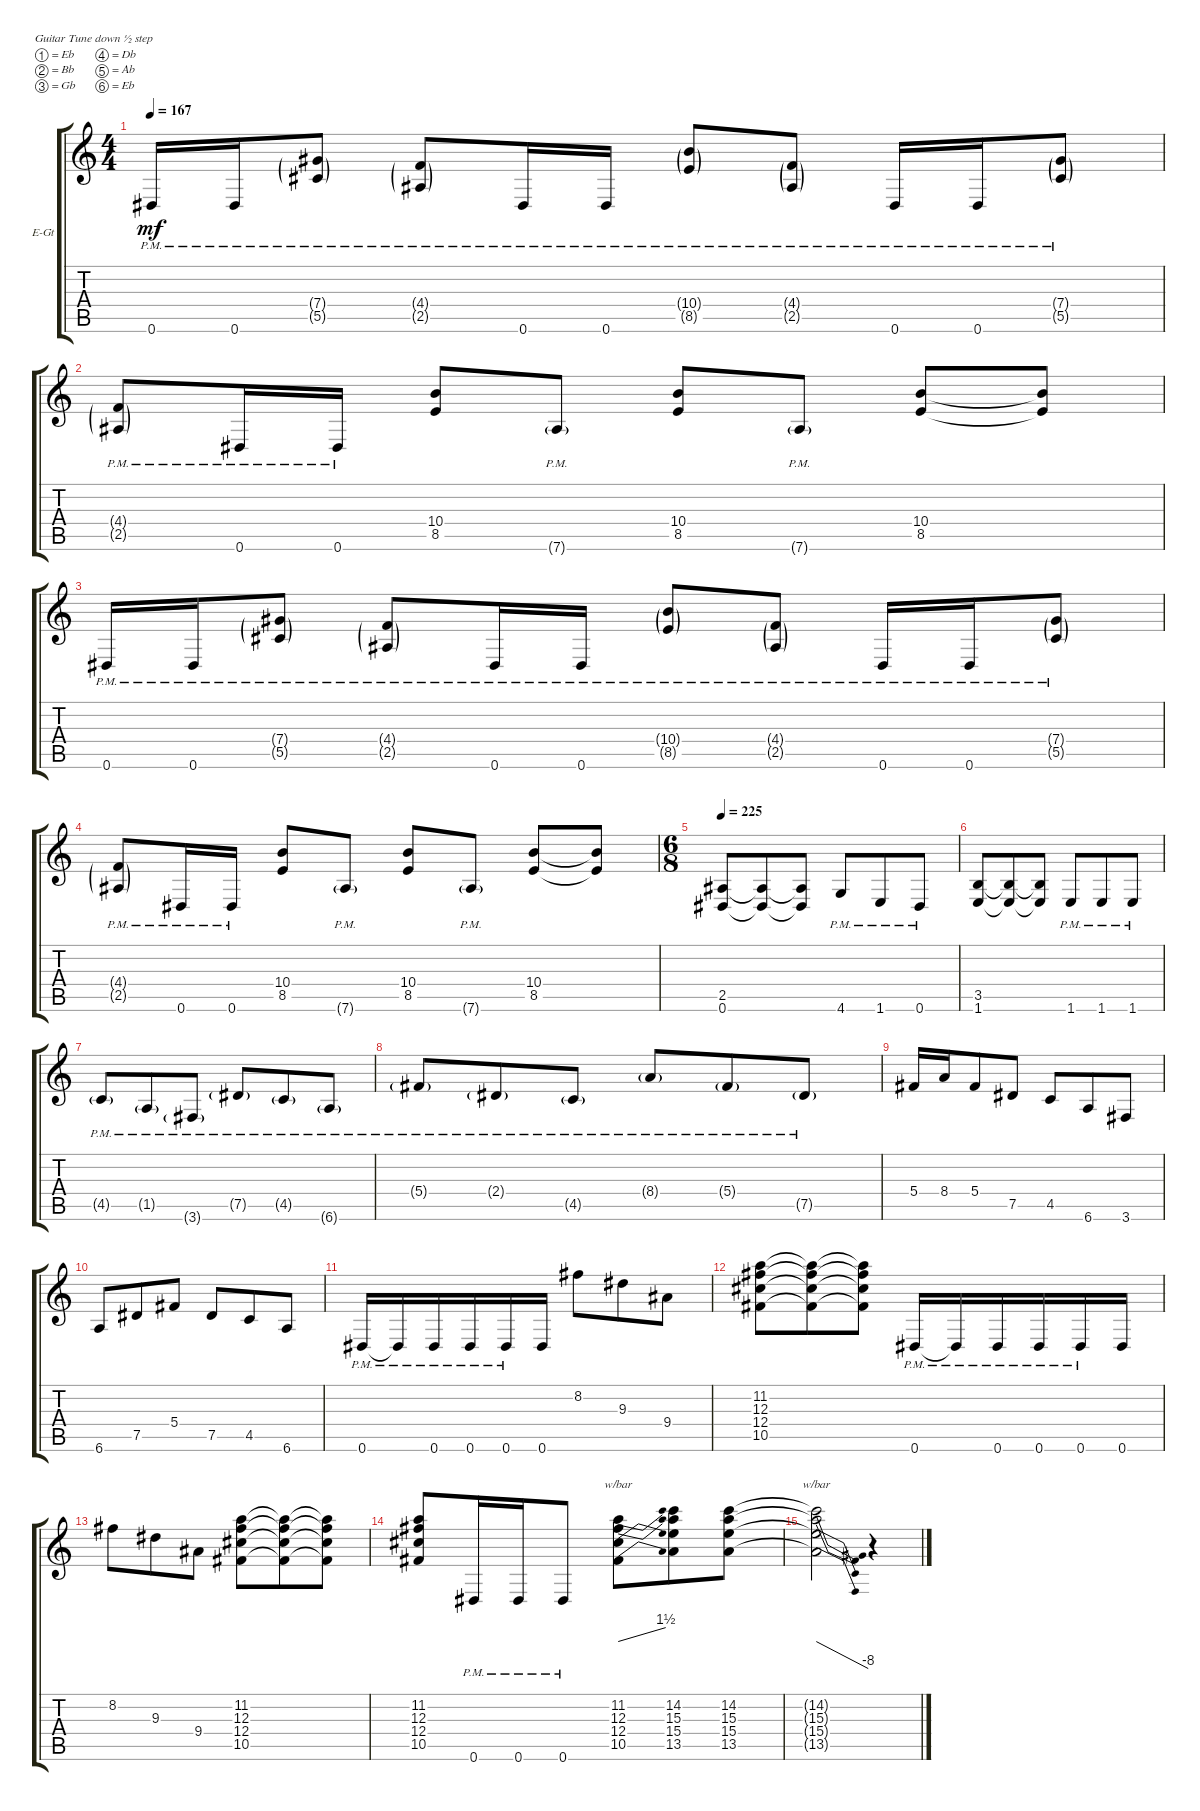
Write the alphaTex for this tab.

\bracketExtendMode groupsimilarinstruments
\firstSystemTrackNameOrientation horizontal
\otherSystemsTrackNameOrientation horizontal
\track ("right" "E-Gt") {instrument distortionguitar}
\staff {score tabs}
\tuning (Eb4 Bb3 Gb3 Db3 Ab2 Eb2)
\ts (4 4)
\tempo 167
\clef g2
\ks c
0.6{pm}.16{dy mf} 0.6{pm}.16 (5.5{g pm} 7.4{g pm}).8 (2.5{g pm} 4.4{g pm}).8 0.6{pm}.16 0.6{pm}.16 (8.5{g pm} 10.4{g pm}).8 (2.5{g pm} 4.4{g pm}).8 0.6{pm}.16 0.6{pm}.16 (5.5{g pm} 7.4{g pm}).8 |
(2.5{g pm} 4.4{g pm}).8 0.6{pm}.16 0.6{pm}.16 (8.5 10.4).8 7.6{g pm}.8 (8.5 10.4).8 7.6{g pm}.8 (8.5 10.4).8 (10.4{t} 8.5{t}).8 |
0.6{pm}.16 0.6{pm}.16 (5.5{g pm} 7.4{g pm}).8 (2.5{g pm} 4.4{g pm}).8 0.6{pm}.16 0.6{pm}.16 (8.5{g pm} 10.4{g pm}).8 (2.5{g pm} 4.4{g pm}).8 0.6{pm}.16 0.6{pm}.16 (5.5{g pm} 7.4{g pm}).8 |
(2.5{g pm} 4.4{g pm}).8 0.6{pm}.16 0.6{pm}.16 (8.5 10.4).8 7.6{g pm}.8 (8.5 10.4).8 7.6{g pm}.8 (8.5 10.4).8 (10.4{t} 8.5{t}).8 |
\ts (6 8)
\tempo 225
(0.6 2.5).8 (2.5{t} 0.6{t}).8 (2.5{t} 0.6{t}).8 4.6{pm}.8 1.6{pm}.8 0.6{pm}.8 |
(1.6 3.5).8 (1.6{t} 3.5{t}).8 (1.6{t} 3.5{t}).8 1.6{pm}.8 1.6{pm}.8 1.6{pm}.8 |
4.5{g pm}.8 1.5{g pm}.8 3.6{g pm}.8 7.5{g pm}.8 4.5{g pm}.8 6.6{g pm}.8 |
5.4{g pm}.8 2.4{g pm}.8 4.5{g pm}.8 8.4{g pm}.8 5.4{g pm}.8 7.5{g pm}.8 |
5.4.16 8.4.16 5.4.8 7.5.8 4.5.8 6.6.8 3.6.8 |
6.6.8 7.5.8 5.4.8 7.5.8 4.5.8 6.6.8 |
0.6{pm}.16 0.6{pm t}.16 0.6{pm}.16 0.6{pm}.16 0.6{pm}.16 0.6.16 8.2.8 9.3.8 9.4.8 |
(12.4 12.3 10.5 11.2).8 (10.5{t} 12.4{t} 12.3{t} 11.2{t}).8 (11.2{t} 12.3{t} 12.4{t} 10.5{t}).8 0.6{pm}.16 0.6{pm t}.16 0.6{pm}.16 0.6{pm}.16 0.6{pm}.16 0.6.16 |
8.2.8 9.3.8 9.4.8 (12.4 12.3 10.5 11.2).8 (10.5{t} 12.4{t} 12.3{t} 11.2{t}).8 (11.2{t} 12.3{t} 12.4{t} 10.5{t}).8 |
(11.2 12.3 12.4 10.5).8 0.6{pm}.16 0.6{pm}.16 0.6{pm}.8 (10.5 12.4 12.3 11.2).8{tbe (dive default 48 0 59.4 6)} (14.2 15.3 15.4 13.5).8 (14.2 13.5 15.4 15.3).8 |
(13.5{t} 15.4{t} 15.3{t} 14.2{t}).2{tbe (dive default 31.799999999999997 0 57 -32)} r.4
